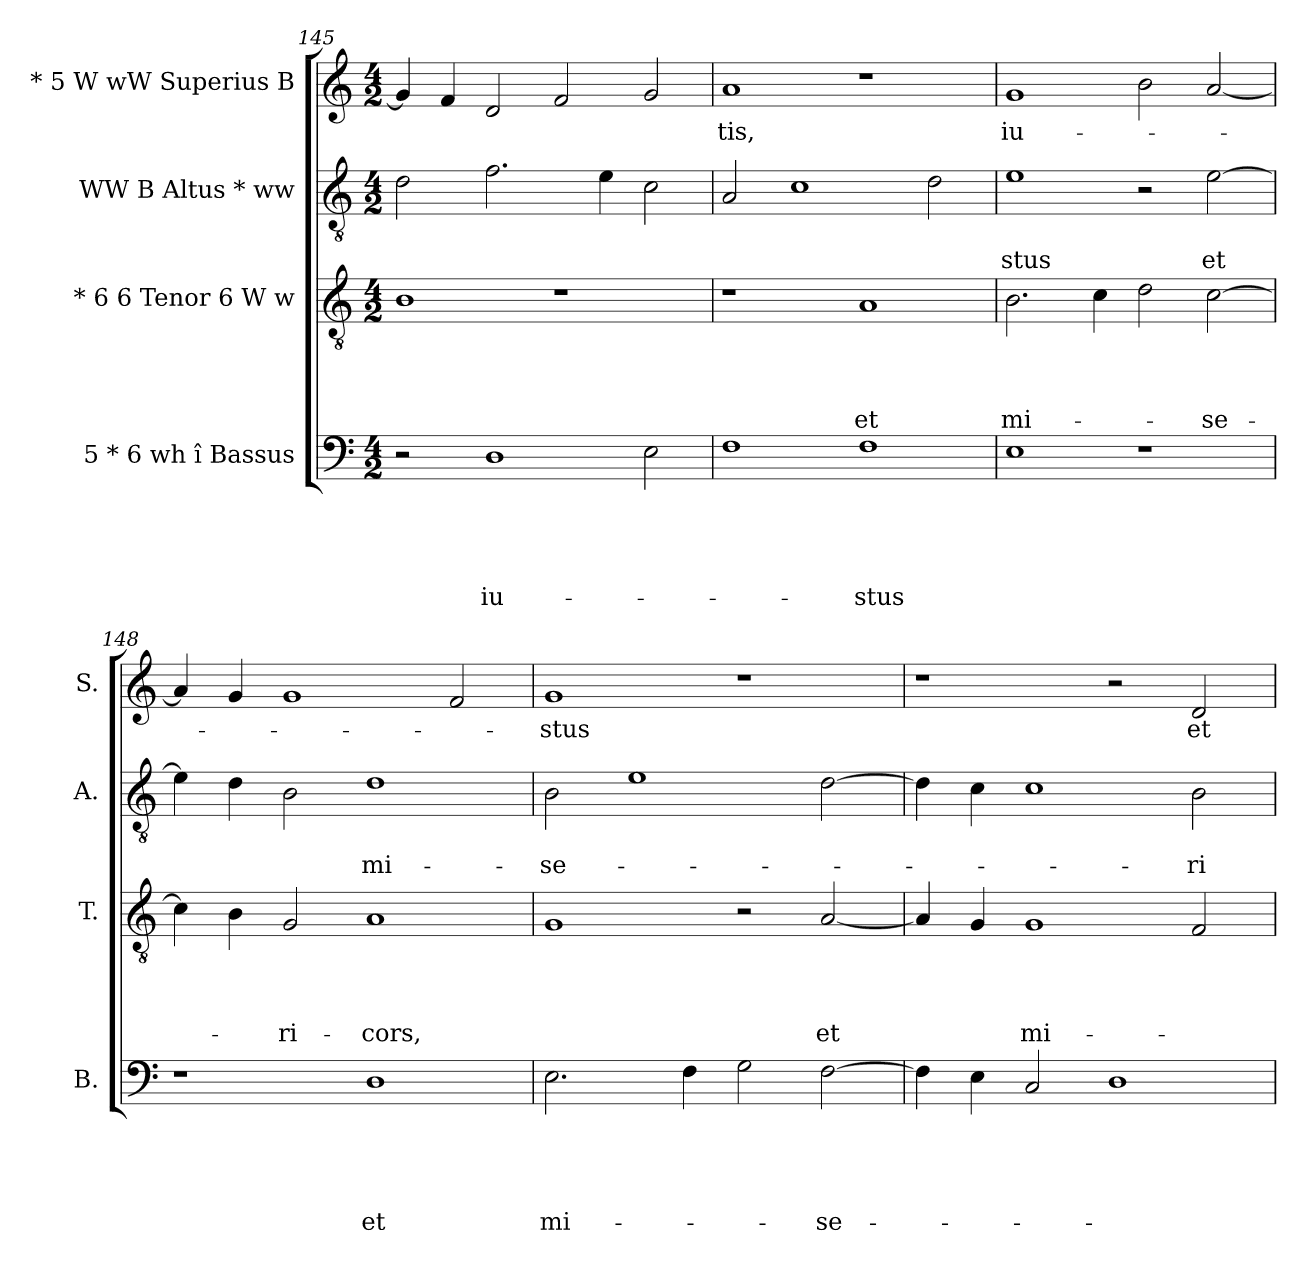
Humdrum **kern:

**kern	**text	**text	**text	**text	**text	**kern	**text	**text	**text	**text	**kern	**text	**text	**kern	**text
*part4	*part4	*part4	*part4	*part4	*part4	*part3	*part3	*part3	*part3	*part3	*part2	*part2	*part2	*part1	*part1
*staff4	*staff4	*staff4	*staff4	*staff4	*staff4	*staff3	*staff3	*staff3	*staff3	*staff3	*staff2	*staff2	*staff2	*staff1	*staff1
*I"5 * 6 wh î Bassus	*	*	*	*	*	*I"* 6 6 Tenor 6 W w	*	*	*	*	*I"WW B Altus * ww	*	*	*I"* 5 W wW Superius B	*
*I'B.	*	*	*	*	*	*I'T.	*	*	*	*	*I'A.	*	*	*I'S.	*
*clefF4	*	*	*	*	*	*clefGv2	*	*	*	*	*clefGv2	*	*	*clefG2	*
*k[]	*	*	*	*	*	*k[]	*	*	*	*	*k[]	*	*	*k[]	*
*C:	*	*	*	*	*	*C:	*	*	*	*	*C:	*	*	*C:	*
*M4/2	*	*	*	*	*	*M4/2	*	*	*	*	*M4/2	*	*	*M4/2	*
=145	=145	=145	=145	=145	=145	=145	=145	=145	=145	=145	=145	=145	=145	=145	=145
2r	.	.	.	.	.	1B	.	.	.	.	2d\	.	.	4g/]	.
.	.	.	.	.	.	.	.	.	.	.	.	.	.	4f/	.
!	!	!	!	!	!LO:LY:b	!	!	!	!	!	!	!	!	!	!
1D	.	.	.	.	iu-	.	.	.	.	.	2.f\	.	.	2d/	.
.	.	.	.	.	.	1r	.	.	.	.	.	.	.	2f/	.
.	.	.	.	.	.	.	.	.	.	.	4e\	.	.	.	.
2E\	.	.	.	.	.	.	.	.	.	.	2c\	.	.	2g/	.
=146	=146	=146	=146	=146	=146	=146	=146	=146	=146	=146	=146	=146	=146	=146	=146
!	!	!	!	!	!	!	!	!	!	!	!	!	!	!	!LO:LY:b
1F	.	.	.	.	.	1r	.	.	.	.	2A/	.	.	1a	-tis,
.	.	.	.	.	.	.	.	.	.	.	1c	.	.	.	.
!	!	!	!	!	!LO:LY:b	!	!	!	!	!LO:LY:b	!	!	!	!	!
1F	.	.	.	.	-stus	1A	.	.	.	et	.	.	.	1r	.
.	.	.	.	.	.	.	.	.	.	.	2d\	.	.	.	.
=147	=147	=147	=147	=147	=147	=147	=147	=147	=147	=147	=147	=147	=147	=147	=147
!	!	!	!	!	!	!	!	!	!	!LO:LY:b	!	!	!LO:LY:b	!	!LO:LY:b
1E	.	.	.	.	.	2.B\	.	.	.	mi-	1e	.	-stus	1g	iu-
.	.	.	.	.	.	4c\	.	.	.	.	.	.	.	.	.
1r	.	.	.	.	.	2d\	.	.	.	.	2r	.	.	2b\	.
!	!	!	!	!	!	!	!	!	!	!LO:LY:b	!	!	!LO:LY:b	!	!
.	.	.	.	.	.	[>2c\	.	.	.	-se-	[>2e\	.	et	[<2a/	.
=148	=148	=148	=148	=148	=148	=148	=148	=148	=148	=148	=148	=148	=148	=148	=148
1r	.	.	.	.	.	4c\]	.	.	.	.	4e\]	.	.	4a/]	.
.	.	.	.	.	.	4B\	.	.	.	.	4d\	.	.	4g/	.
!	!	!	!	!	!	!	!	!	!	!LO:LY:b	!	!	!	!	!
.	.	.	.	.	.	2G/	.	.	.	-ri-	2B\	.	.	1g	.
!	!	!	!	!	!LO:LY:b	!	!	!	!	!LO:LY:b	!	!	!LO:LY:b	!	!
1D	.	.	.	.	et	1A	.	.	.	-cors,	1d	.	mi-	.	.
.	.	.	.	.	.	.	.	.	.	.	.	.	.	2f/	.
!!LO:LB:g=z
=149	=149	=149	=149	=149	=149	=149	=149	=149	=149	=149	=149	=149	=149	=149	=149
!	!	!	!	!	!LO:LY:b	!	!	!	!	!	!	!	!LO:LY:b	!	!LO:LY:b
2.E\	.	.	.	.	mi-	1G	.	.	.	.	2B\	.	-se-	1g	-stus
.	.	.	.	.	.	.	.	.	.	.	1e	.	.	.	.
4F\	.	.	.	.	.	.	.	.	.	.	.	.	.	.	.
2G\	.	.	.	.	.	2r	.	.	.	.	.	.	.	1r	.
!	!	!	!	!	!LO:LY:b	!	!	!	!	!LO:LY:b	!	!	!	!	!
[>2F\	.	.	.	.	-se-	[<2A/	.	.	.	et	[>2d\	.	.	.	.
=150	=150	=150	=150	=150	=150	=150	=150	=150	=150	=150	=150	=150	=150	=150	=150
4F\]	.	.	.	.	.	4A/]	.	.	.	.	4d\]	.	.	1r	.
4E\	.	.	.	.	.	4G/	.	.	.	.	4c\	.	.	.	.
!	!	!	!	!	!	!	!	!	!	!LO:LY:b	!	!	!	!	!
2C/	.	.	.	.	.	1G	.	.	.	mi-	1c	.	.	.	.
1D	.	.	.	.	.	.	.	.	.	.	.	.	.	2r	.
!	!	!	!	!	!	!	!	!	!	!	!	!	!LO:LY:b	!	!LO:LY:b
.	.	.	.	.	.	2F/	.	.	.	.	2B\	.	-ri	2d/	et
=	=	=	=	=	=	=	=	=	=	=	=	=	=	=	=
*-	*-	*-	*-	*-	*-	*-	*-	*-	*-	*-	*-	*-	*-	*-	*-
